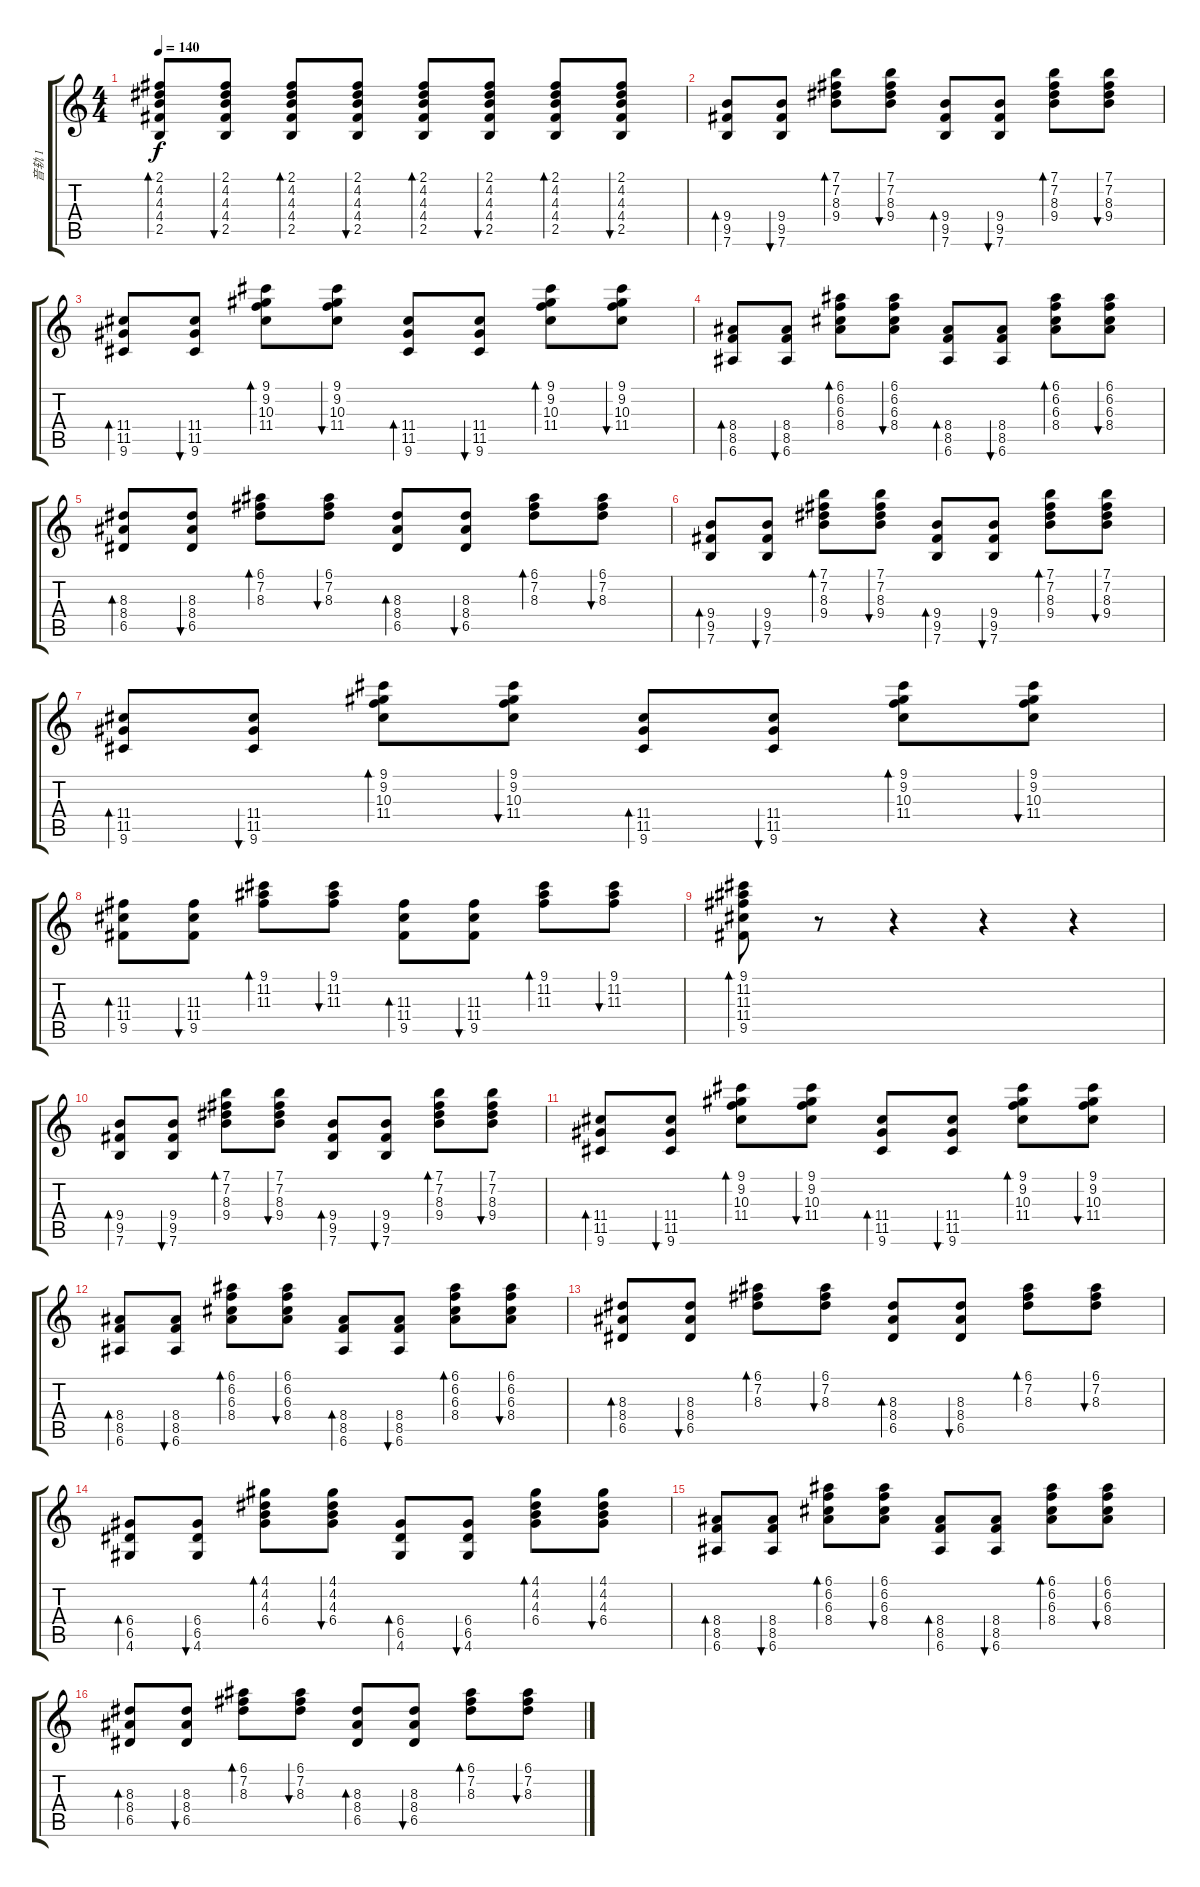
\track ("音轨 1" "音轨 1") {instrument acousticguitarsteel}
\staff {score tabs}
\tuning (E4 B3 G3 D3 A2 E2) {hide}
\ts (4 4)
\tempo 140
\clef g2
\ks c
(2.1 4.2 4.3 4.4 2.5).8{bd 30 dy f} (2.1 4.2 4.3 4.4 2.5).8{bu 30} (2.1 4.2 4.3 4.4 2.5).8{bd 30} (2.1 4.2 4.3 4.4 2.5).8{bu 30} (2.1 4.2 4.3 4.4 2.5).8{bd 30} (2.1 4.2 4.3 4.4 2.5).8{bu 30} (2.1 4.2 4.3 4.4 2.5).8{bd 30} (2.1 4.2 4.3 4.4 2.5).8{bu 30} |
(9.4 9.5 7.6).8{bd 30} (9.4 9.5 7.6).8{bu 30} (7.1 7.2 8.3 9.4).8{bd 30} (7.1 7.2 8.3 9.4).8{bu 30} (9.4 9.5 7.6).8{bd 30} (9.4 9.5 7.6).8{bu 30} (7.1 7.2 8.3 9.4).8{bd 30} (7.1 7.2 8.3 9.4).8{bu 30} |
(11.4 11.5 9.6).8{bd 30} (11.4 11.5 9.6).8{bu 30} (9.1 9.2 10.3 11.4).8{bd 30} (9.1 9.2 10.3 11.4).8{bu 30} (11.4 11.5 9.6).8{bd 30} (11.4 11.5 9.6).8{bu 30} (9.1 9.2 10.3 11.4).8{bd 30} (9.1 9.2 10.3 11.4).8{bu 30} |
(8.4 8.5 6.6).8{bd 30} (8.4 8.5 6.6).8{bu 30} (6.1 6.2 6.3 8.4).8{bd 30} (6.1 6.2 6.3 8.4).8{bu 30} (8.4 8.5 6.6).8{bd 30} (8.4 8.5 6.6).8{bu 30} (6.1 6.2 6.3 8.4).8{bd 30} (6.1 6.2 6.3 8.4).8{bu 30} |
(8.3 8.4 6.5).8{bd 30} (8.3 8.4 6.5).8{bu 30} (6.1 7.2 8.3).8{bd 30} (6.1 7.2 8.3).8{bu 30} (8.3 8.4 6.5).8{bd 30} (8.3 8.4 6.5).8{bu 30} (6.1 7.2 8.3).8{bd 30} (6.1 7.2 8.3).8{bu 30} |
(9.4 9.5 7.6).8{bd 30} (9.4 9.5 7.6).8{bu 30} (7.1 7.2 8.3 9.4).8{bd 30} (7.1 7.2 8.3 9.4).8{bu 30} (9.4 9.5 7.6).8{bd 30} (9.4 9.5 7.6).8{bu 30} (7.1 7.2 8.3 9.4).8{bd 30} (7.1 7.2 8.3 9.4).8{bu 30} |
(11.4 11.5 9.6).8{bd 30} (11.4 11.5 9.6).8{bu 30} (9.1 9.2 10.3 11.4).8{bd 30} (9.1 9.2 10.3 11.4).8{bu 30} (11.4 11.5 9.6).8{bd 30} (11.4 11.5 9.6).8{bu 30} (9.1 9.2 10.3 11.4).8{bd 30} (9.1 9.2 10.3 11.4).8{bu 30} |
(11.3 11.4 9.5).8{bd 30} (11.3 11.4 9.5).8{bu 30} (9.1 11.2 11.3).8{bd 30} (9.1 11.2 11.3).8{bu 30} (11.3 11.4 9.5).8{bd 30} (11.3 11.4 9.5).8{bu 30} (9.1 11.2 11.3).8{bd 30} (9.1 11.2 11.3).8{bu 30} |
(9.1 11.2 11.3 11.4 9.5).8{bd 30} r.8 r.4 r.4 r.4 |
(9.4 9.5 7.6).8{bd 30} (9.4 9.5 7.6).8{bu 30} (7.1 7.2 8.3 9.4).8{bd 30} (7.1 7.2 8.3 9.4).8{bu 30} (9.4 9.5 7.6).8{bd 30} (9.4 9.5 7.6).8{bu 30} (7.1 7.2 8.3 9.4).8{bd 30} (7.1 7.2 8.3 9.4).8{bu 30} |
(11.4 11.5 9.6).8{bd 30} (11.4 11.5 9.6).8{bu 30} (9.1 9.2 10.3 11.4).8{bd 30} (9.1 9.2 10.3 11.4).8{bu 30} (11.4 11.5 9.6).8{bd 30} (11.4 11.5 9.6).8{bu 30} (9.1 9.2 10.3 11.4).8{bd 30} (9.1 9.2 10.3 11.4).8{bu 30} |
(8.4 8.5 6.6).8{bd 30} (8.4 8.5 6.6).8{bu 30} (6.1 6.2 6.3 8.4).8{bd 30} (6.1 6.2 6.3 8.4).8{bu 30} (8.4 8.5 6.6).8{bd 30} (8.4 8.5 6.6).8{bu 30} (6.1 6.2 6.3 8.4).8{bd 30} (6.1 6.2 6.3 8.4).8{bu 30} |
(8.3 8.4 6.5).8{bd 30} (8.3 8.4 6.5).8{bu 30} (6.1 7.2 8.3).8{bd 30} (6.1 7.2 8.3).8{bu 30} (8.3 8.4 6.5).8{bd 30} (8.3 8.4 6.5).8{bu 30} (6.1 7.2 8.3).8{bd 30} (6.1 7.2 8.3).8{bu 30} |
(6.4 6.5 4.6).8{bd 30} (6.4 6.5 4.6).8{bu 30} (4.1 4.2 4.3 6.4).8{bd 30} (4.1 4.2 4.3 6.4).8{bu 30} (6.4 6.5 4.6).8{bd 30} (6.4 6.5 4.6).8{bu 30} (4.1 4.2 4.3 6.4).8{bd 30} (4.1 4.2 4.3 6.4).8{bu 30} |
(8.4 8.5 6.6).8{bd 30} (8.4 8.5 6.6).8{bu 30} (6.1 6.2 6.3 8.4).8{bd 30} (6.1 6.2 6.3 8.4).8{bu 30} (8.4 8.5 6.6).8{bd 30} (8.4 8.5 6.6).8{bu 30} (6.1 6.2 6.3 8.4).8{bd 30} (6.1 6.2 6.3 8.4).8{bu 30} |
(8.3 8.4 6.5).8{bd 30} (8.3 8.4 6.5).8{bu 30} (6.1 7.2 8.3).8{bd 30} (6.1 7.2 8.3).8{bu 30} (8.3 8.4 6.5).8{bd 30} (8.3 8.4 6.5).8{bu 30} (6.1 7.2 8.3).8{bd 30} (6.1 7.2 8.3).8{bu 30}
